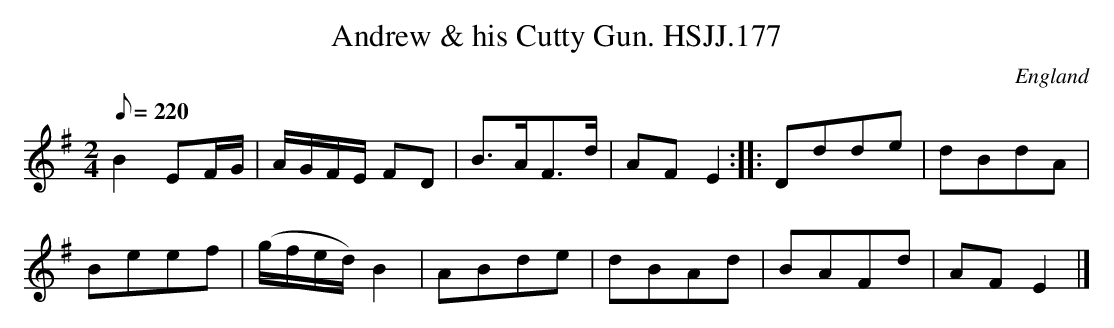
X:1
T:Andrew & his Cutty Gun. HSJJ.177
M:2/4
L:1/8
Q:220
O:England
K:G
B2EF/G/|A/G/F/E/ FD|B>AF>d|AFE2:|
|:Ddde|dBdA|!Beef|(g/f/e/d/)B2|ABde|dBAd|BAFd|AFE2|]
